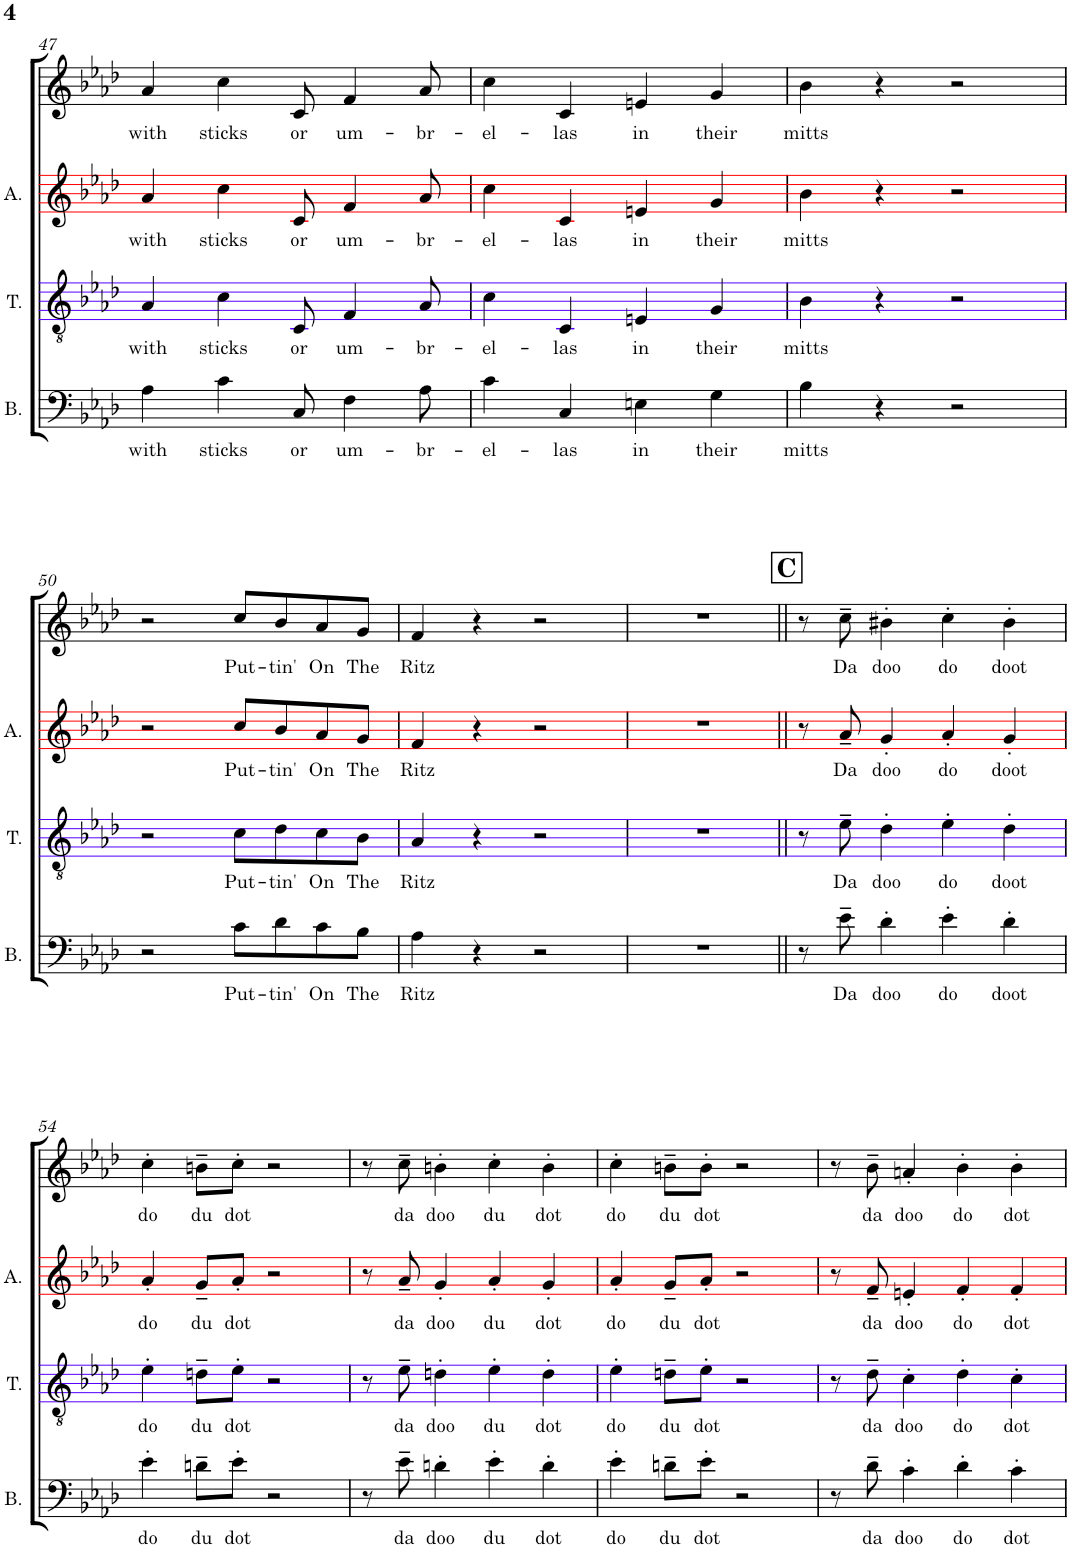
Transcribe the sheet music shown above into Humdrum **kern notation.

**kern	**text	**kern	**text	**kern	**text	**kern	**text
*part4	*part4	*part3	*part3	*part2	*part2	*part1	*part1
*staff4	*staff4	*staff3	*staff3	*staff2	*staff2	*staff1	*staff1
*I"Bass	*	*I"Tenor	*	*I"Alto	*	*I"Soprano	*
*I'B.	*	*I'T.	*	*I'A.	*	*	*
!!LO:PB:g=z
*clefF4	*	*clefGv2	*	*clefG2	*	*clefG2	*
*	*	*	*	*Trd5c9	*	*Trd1c2	*
*k[b-e-a-d-]	*	*k[b-e-a-d-]	*	*k[b-e-a-d-]	*	*k[b-e-a-d-]	*
*M4/4	*	*M4/4	*	*M4/4	*	*M4/4	*
*met(c)	*	*met(c)	*	*met(c)	*	*met(c)	*
=47	=47	=47	=47	=47	=47	=47	=47
!	!LO:LY:b	!	!LO:LY:b	!	!LO:LY:b	!	!LO:LY:b
4A-\	with	4A-/	with	4a-/	with	4a-/	with
!	!LO:LY:b	!	!LO:LY:b	!	!LO:LY:b	!	!LO:LY:b
4c\	sticks	4c\	sticks	4cc\	sticks	4cc\	sticks
!	!LO:LY:b	!	!LO:LY:b	!	!LO:LY:b	!	!LO:LY:b
8C/	or	8C/	or	8c/	or	8c/	or
!	!LO:LY:b	!	!LO:LY:b	!	!LO:LY:b	!	!LO:LY:b
4F\	um-	4F/	um-	4f/	um-	4f/	um-
!	!LO:LY:b	!	!LO:LY:b	!	!LO:LY:b	!	!LO:LY:b
8A-\	-br-	8A-/	-br-	8a-/	-br-	8a-/	-br-
=48	=48	=48	=48	=48	=48	=48	=48
!	!LO:LY:b	!	!LO:LY:b	!	!LO:LY:b	!	!LO:LY:b
4c\	-el-	4c\	-el-	4cc\	-el-	4cc\	-el-
!	!LO:LY:b	!	!LO:LY:b	!	!LO:LY:b	!	!LO:LY:b
4C/	-las	4C/	-las	4c/	-las	4c/	-las
!	!LO:LY:b	!	!LO:LY:b	!	!LO:LY:b	!	!LO:LY:b
4En\	in	4En/	in	4en/	in	4en/	in
!	!LO:LY:b	!	!LO:LY:b	!	!LO:LY:b	!	!LO:LY:b
4G\	their	4G/	their	4g/	their	4g/	their
=49	=49	=49	=49	=49	=49	=49	=49
!	!LO:LY:b	!	!LO:LY:b	!	!LO:LY:b	!	!LO:LY:b
4B-\	mitts	4B-\	mitts	4b-\	mitts	4b-\	mitts
4r	.	4r	.	4r	.	4r	.
2r	.	2r	.	2r	.	2r	.
!!LO:LB:g=z
=50	=50	=50	=50	=50	=50	=50	=50
2r	.	2r	.	2r	.	2r	.
!	!LO:LY:b	!	!LO:LY:b	!	!LO:LY:b	!	!LO:LY:b
8c\L	Put-	8c\L	Put-	8cc/L	Put-	8cc/L	Put-
!	!LO:LY:b	!	!LO:LY:b	!	!LO:LY:b	!	!LO:LY:b
8d-\	-tin'	8d-\	-tin'	8b-/	-tin'	8b-/	-tin'
!	!LO:LY:b	!	!LO:LY:b	!	!LO:LY:b	!	!LO:LY:b
8c\	On	8c\	On	8a-/	On	8a-/	On
!	!LO:LY:b	!	!LO:LY:b	!	!LO:LY:b	!	!LO:LY:b
8B-\J	The	8B-\J	The	8g/J	The	8g/J	The
=51	=51	=51	=51	=51	=51	=51	=51
!	!LO:LY:b	!	!LO:LY:b	!	!LO:LY:b	!	!LO:LY:b
4A-\	Ritz	4A-/	Ritz	4f/	Ritz	4f/	Ritz
4r	.	4r	.	4r	.	4r	.
2r	.	2r	.	2r	.	2r	.
=52	=52	=52	=52	=52	=52	=52	=52
1r	.	1r	.	1r	.	1r	.
!!LO:REH:place=s1:a:B:cj:fs=14:t=C
=53||	=53||	=53||	=53||	=53||	=53||	=53||	=53||
8r	.	8r	.	8r	.	8r	.
!	!LO:LY:b	!	!LO:LY:b	!	!LO:LY:b	!	!LO:LY:b
8e-~\	Da	8e-~\	Da	8a-~/	Da	8cc~\	Da
!	!LO:LY:b	!	!LO:LY:b	!	!LO:LY:b	!	!LO:LY:b
4d-'\	doo	4d-'\	doo	4g'/	doo	4b#X'\	doo
!	!LO:LY:b	!	!LO:LY:b	!	!LO:LY:b	!	!LO:LY:b
4e-'\	do	4e-'\	do	4a-'/	do	4cc'\	do
!	!LO:LY:b	!	!LO:LY:b	!	!LO:LY:b	!	!LO:LY:b
4d-'\	doot	4d-'\	doot	4g'/	doot	4b#'\	doot
!!LO:LB:g=z
=54	=54	=54	=54	=54	=54	=54	=54
!	!LO:LY:b	!	!LO:LY:b	!	!LO:LY:b	!	!LO:LY:b
4e-'\	do	4e-'\	do	4a-'/	do	4cc'\	do
!	!LO:LY:b	!	!LO:LY:b	!	!LO:LY:b	!	!LO:LY:b
8dn~\L	du	8dn~\L	du	8g~/L	du	8bn~\L	du
!	!LO:LY:b	!	!LO:LY:b	!	!LO:LY:b	!	!LO:LY:b
8e-'\J	dot	8e-'\J	dot	8a-'/J	dot	8cc'\J	dot
2r	.	2r	.	2r	.	2r	.
=55	=55	=55	=55	=55	=55	=55	=55
8r	.	8r	.	8r	.	8r	.
!	!LO:LY:b	!	!LO:LY:b	!	!LO:LY:b	!	!LO:LY:b
8e-~\	da	8e-~\	da	8a-~/	da	8cc~\	da
!	!LO:LY:b	!	!LO:LY:b	!	!LO:LY:b	!	!LO:LY:b
4dn'\	doo	4dn'\	doo	4g'/	doo	4bn'\	doo
!	!LO:LY:b	!	!LO:LY:b	!	!LO:LY:b	!	!LO:LY:b
4e-'\	du	4e-'\	du	4a-'/	du	4cc'\	du
!	!LO:LY:b	!	!LO:LY:b	!	!LO:LY:b	!	!LO:LY:b
4d'\	dot	4d'\	dot	4g'/	dot	4b'\	dot
=56	=56	=56	=56	=56	=56	=56	=56
!	!LO:LY:b	!	!LO:LY:b	!	!LO:LY:b	!	!LO:LY:b
4e-'\	do	4e-'\	do	4a-'/	do	4cc'\	do
!	!LO:LY:b	!	!LO:LY:b	!	!LO:LY:b	!	!LO:LY:b
8dn~\L	du	8dn~\L	du	8g~/L	du	8bn~\L	du
!	!LO:LY:b	!	!LO:LY:b	!	!LO:LY:b	!	!LO:LY:b
8e-'\J	dot	8e-'\J	dot	8a-'/J	dot	8b'\J	dot
2r	.	2r	.	2r	.	2r	.
=57	=57	=57	=57	=57	=57	=57	=57
8r	.	8r	.	8r	.	8r	.
!	!LO:LY:b	!	!LO:LY:b	!	!LO:LY:b	!	!LO:LY:b
8d-~\	da	8d-~\	da	8f~/	da	8b-~\	da
!	!LO:LY:b	!	!LO:LY:b	!	!LO:LY:b	!	!LO:LY:b
4c'\	doo	4c'\	doo	4en'/	doo	4an'/	doo
!	!LO:LY:b	!	!LO:LY:b	!	!LO:LY:b	!	!LO:LY:b
4d-'\	do	4d-'\	do	4f'/	do	4b-'\	do
!	!LO:LY:b	!	!LO:LY:b	!	!LO:LY:b	!	!LO:LY:b
4c'\	dot	4c'\	dot	4f'/	dot	4b-'\	dot
=	=	=	=	=	=	=	=
*-	*-	*-	*-	*-	*-	*-	*-
